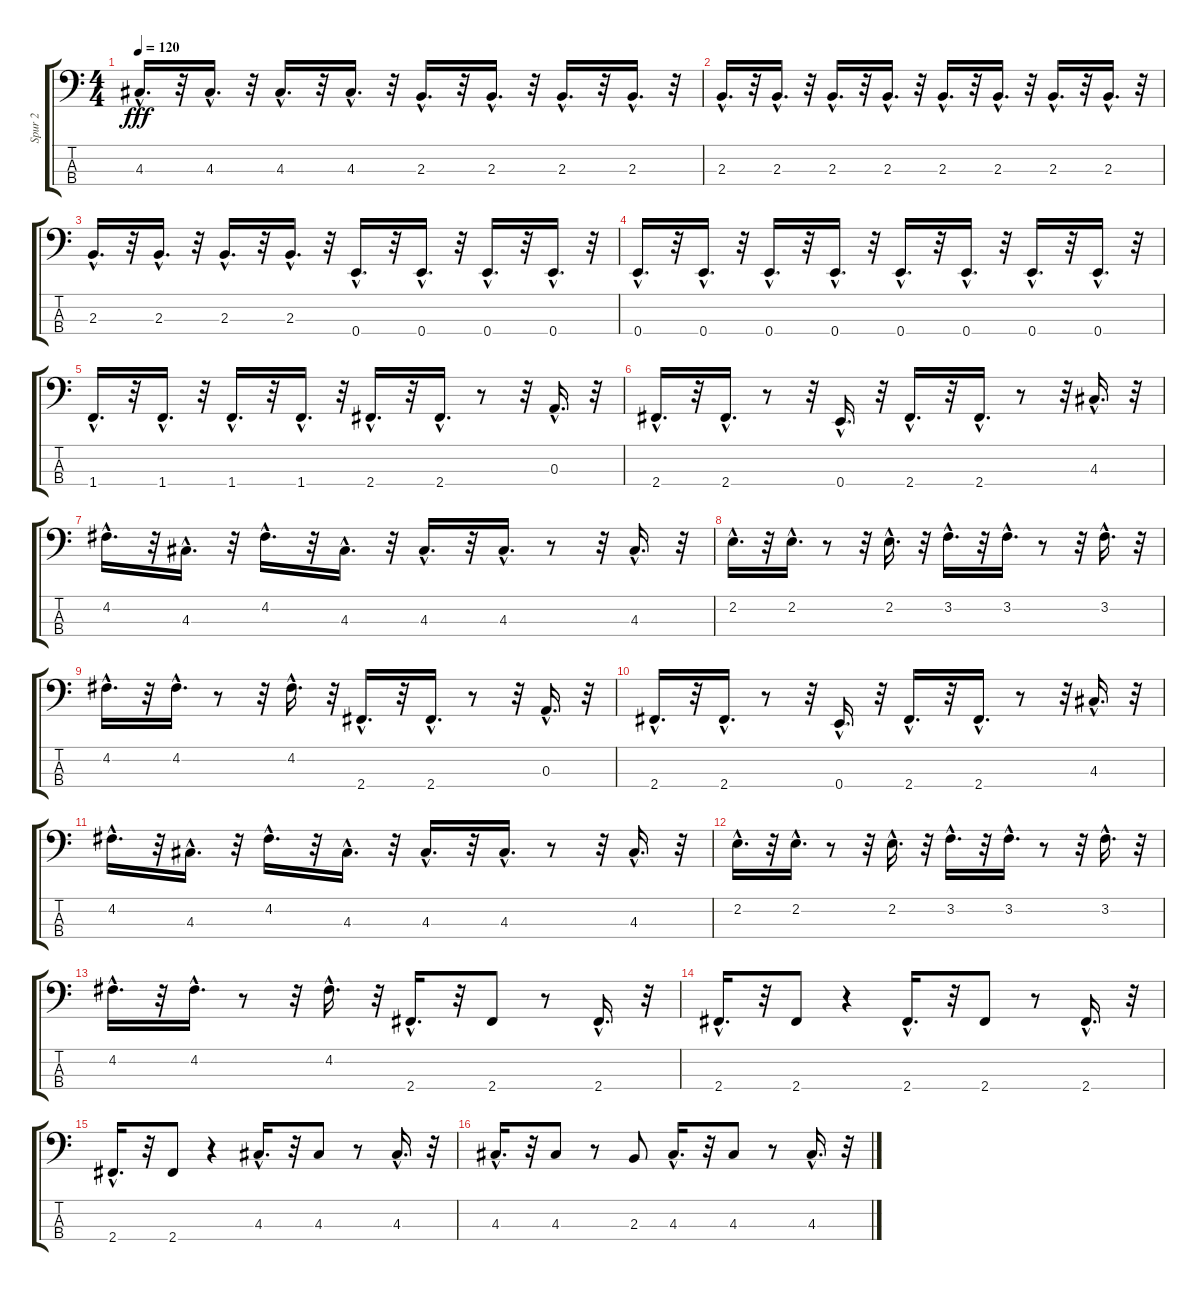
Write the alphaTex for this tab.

\track ("Spur 2" "Spur 2") {instrument electricguitarjazz}
\staff {score tabs}
\tuning (G2 D2 A1 E1) {hide}
\ts (4 4)
\tempo 120
\clef f4
\ks c
4.3{hac}.16{d dy fff} r.32 4.3{hac}.16{d} r.32 4.3{hac}.16{d} r.32 4.3{hac}.16{d} r.32 2.3{hac}.16{d} r.32 2.3{hac}.16{d} r.32 2.3{hac}.16{d} r.32 2.3{hac}.16{d} r.32 |
2.3{hac}.16{d} r.32 2.3{hac}.16{d} r.32 2.3{hac}.16{d} r.32 2.3{hac}.16{d} r.32 2.3{hac}.16{d} r.32 2.3{hac}.16{d} r.32 2.3{hac}.16{d} r.32 2.3{hac}.16{d} r.32 |
2.3{hac}.16{d} r.32 2.3{hac}.16{d} r.32 2.3{hac}.16{d} r.32 2.3{hac}.16{d} r.32 0.4{hac}.16{d} r.32 0.4{hac}.16{d} r.32 0.4{hac}.16{d} r.32 0.4{hac}.16{d} r.32 |
0.4{hac}.16{d} r.32 0.4{hac}.16{d} r.32 0.4{hac}.16{d} r.32 0.4{hac}.16{d} r.32 0.4{hac}.16{d} r.32 0.4{hac}.16{d} r.32 0.4{hac}.16{d} r.32 0.4{hac}.16{d} r.32 |
1.4{hac}.16{d} r.32 1.4{hac}.16{d} r.32 1.4{hac}.16{d} r.32 1.4{hac}.16{d} r.32 2.4{hac}.16{d} r.32 2.4{hac}.16{d} r.8 r.32 0.3{hac}.16{d} r.32 |
2.4{hac}.16{d} r.32 2.4{hac}.16{d} r.8 r.32 0.4{hac}.16{d} r.32 2.4{hac}.16{d} r.32 2.4{hac}.16{d} r.8 r.32 4.3{hac}.16{d} r.32 |
4.2{hac}.16{d} r.32 4.3{hac}.16{d} r.32 4.2{hac}.16{d} r.32 4.3{hac}.16{d} r.32 4.3{hac}.16{d} r.32 4.3{hac}.16{d} r.8 r.32 4.3{hac}.16{d} r.32 |
2.2{hac}.16{d} r.32 2.2{hac}.16{d} r.8 r.32 2.2{hac}.16{d} r.32 3.2{hac}.16{d} r.32 3.2{hac}.16{d} r.8 r.32 3.2{hac}.16{d} r.32 |
4.2{hac}.16{d} r.32 4.2{hac}.16{d} r.8 r.32 4.2{hac}.16{d} r.32 2.4{hac}.16{d} r.32 2.4{hac}.16{d} r.8 r.32 0.3{hac}.16{d} r.32 |
2.4{hac}.16{d} r.32 2.4{hac}.16{d} r.8 r.32 0.4{hac}.16{d} r.32 2.4{hac}.16{d} r.32 2.4{hac}.16{d} r.8 r.32 4.3{hac}.16{d} r.32 |
4.2{hac}.16{d} r.32 4.3{hac}.16{d} r.32 4.2{hac}.16{d} r.32 4.3{hac}.16{d} r.32 4.3{hac}.16{d} r.32 4.3{hac}.16{d} r.8 r.32 4.3{hac}.16{d} r.32 |
2.2{hac}.16{d} r.32 2.2{hac}.16{d} r.8 r.32 2.2{hac}.16{d} r.32 3.2{hac}.16{d} r.32 3.2{hac}.16{d} r.8 r.32 3.2{hac}.16{d} r.32 |
4.2{hac}.16{d} r.32 4.2{hac}.16{d} r.8 r.32 4.2{hac}.16{d} r.32 2.4{hac}.16{d} r.32 2.4.8 r.8 2.4{hac}.16{d} r.32 |
2.4{hac}.16{d} r.32 2.4.8 r.4 2.4{hac}.16{d} r.32 2.4.8 r.8 2.4{hac}.16{d} r.32 |
2.4{hac}.16{d} r.32 2.4.8 r.4 4.3{hac}.16{d} r.32 4.3.8 r.8 4.3{hac}.16{d} r.32 |
4.3{hac}.16{d} r.32 4.3.8 r.8 2.3.8 4.3{hac}.16{d} r.32 4.3.8 r.8 4.3{hac}.16{d} r.32
